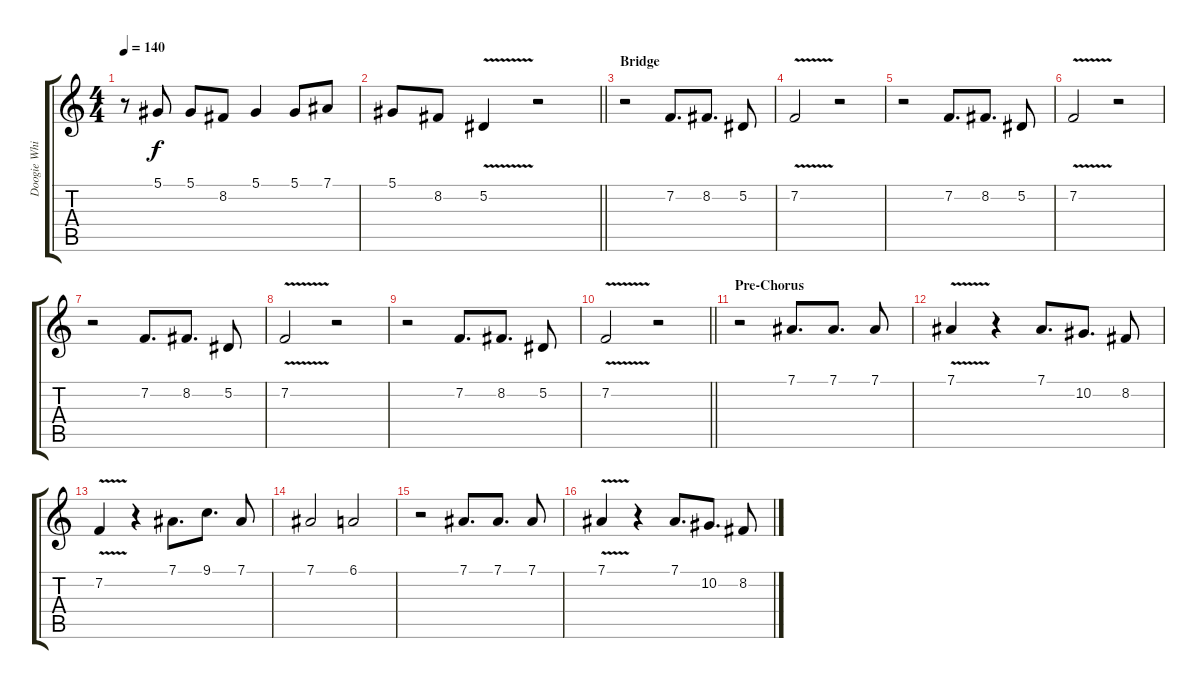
\track ("Doogie White" "Doogie Whi") {instrument lead2sawtooth}
\staff {score tabs}
\tuning (Eb4 Bb3 Gb3 Db3 Ab2 Eb2) {hide}
\ts (4 4)
\tempo 140
\clef g2
\ks c
r.8{dy f} 5.1.8 5.1.8 8.2.8 5.1.4 5.1.8 7.1.8 |
\barLineRight lightlight
5.1.8 8.2.8 5.2{v}.4 r.2 |
\section ("" "Bridge")
r.2 7.2.8{d} 8.2.8{d} 5.2.8 |
7.2{v}.2 r.2 |
r.2 7.2.8{d} 8.2.8{d} 5.2.8 |
7.2{v}.2 r.2 |
r.2 7.2.8{d} 8.2.8{d} 5.2.8 |
7.2{v}.2 r.2 |
r.2 7.2.8{d} 8.2.8{d} 5.2.8 |
\barLineRight lightlight
7.2{v}.2 r.2 |
\section ("" "Pre-Chorus")
r.2 7.1.8{d} 7.1.8{d} 7.1.8 |
7.1{v}.4 r.4 7.1.8{d} 10.2.8{d} 8.2.8 |
7.2{v}.4 r.4 7.1.8{d} 9.1.8{d} 7.1.8 |
7.1.2 6.1.2 |
r.2 7.1.8{d} 7.1.8{d} 7.1.8 |
7.1{v}.4 r.4 7.1.8{d} 10.2.8{d} 8.2.8
